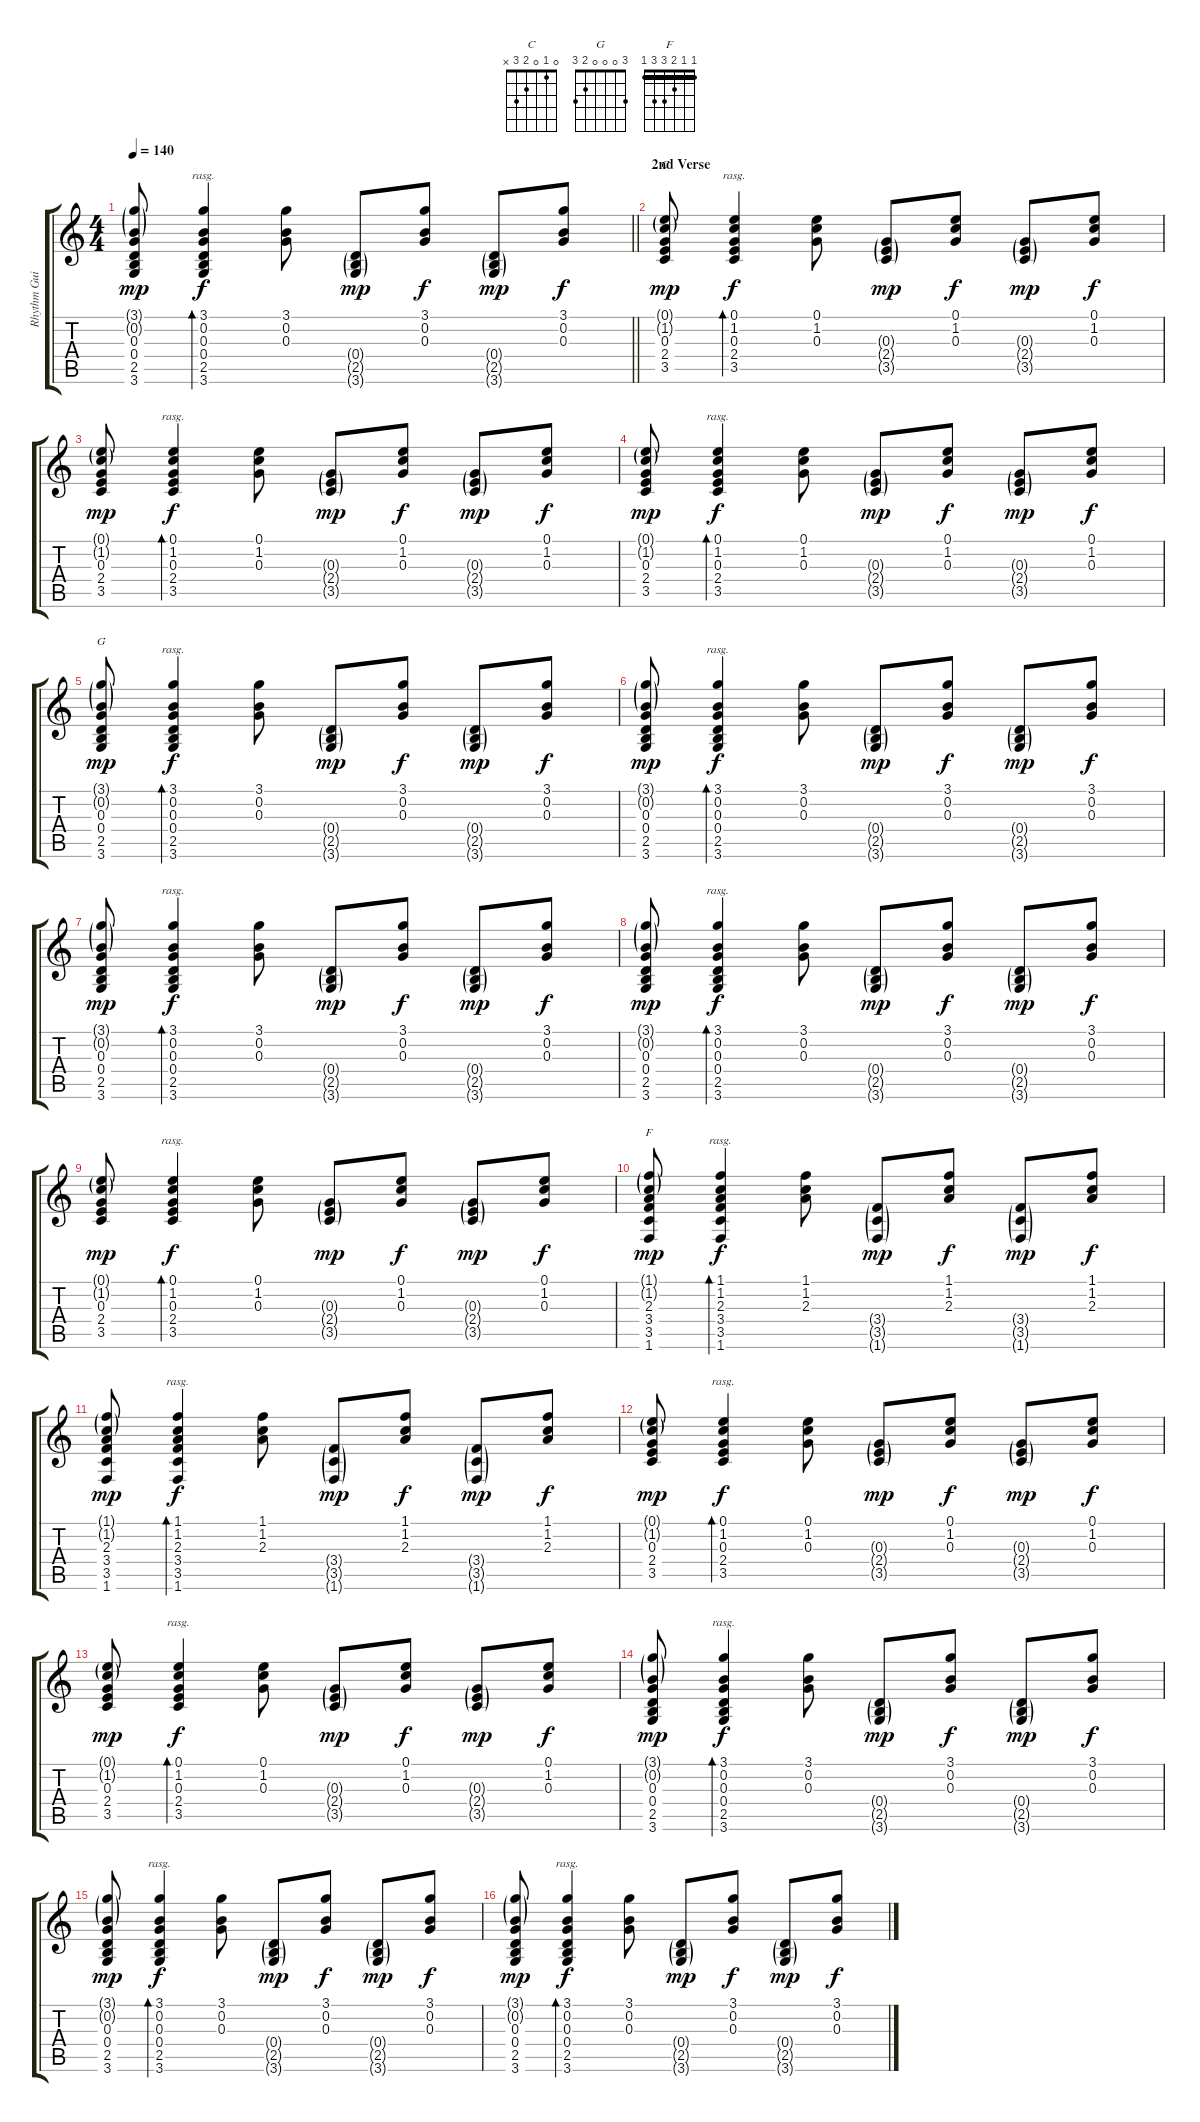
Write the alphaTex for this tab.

\track ("Rhythm Guitar" "Rhythm Gui") {instrument acousticguitarsteel}
\staff {score tabs}
\tuning (E4 B3 G3 D3 A2 E2) {hide}
\chord ("C" 0 1 0 2 3 x)
\chord ("G" 3 0 0 0 2 3)
\chord ("F" 1 1 2 3 3 1) {barre 1}
\ts (4 4)
\tempo 140
\clef g2
\barLineRight lightlight
\ks c
(3.1{g} 0.2{g} 0.3 0.4 2.5 3.6).8{dy mp} (3.1 0.2 0.3 0.4 2.5 3.6).4{bd 240 rasg ii dy f} (3.1 0.2 0.3).8 (0.4{g} 2.5{g} 3.6{g}).8{dy mp} (3.1 0.2 0.3).8{dy f} (0.4{g} 2.5{g} 3.6{g}).8{dy mp} (3.1 0.2 0.3).8{dy f} |
\section ("" "2nd Verse")
(0.1{g} 1.2{g} 0.3 2.4 3.5).8{ch "C" dy mp} (0.1 1.2 0.3 2.4 3.5).4{bd 240 rasg ii dy f} (0.1 1.2 0.3).8 (0.3{g} 2.4{g} 3.5{g}).8{dy mp} (0.1 1.2 0.3).8{dy f} (0.3{g} 2.4{g} 3.5{g}).8{dy mp} (0.1 1.2 0.3).8{dy f} |
(0.1{g} 1.2{g} 0.3 2.4 3.5).8{dy mp} (0.1 1.2 0.3 2.4 3.5).4{bd 240 rasg ii dy f} (0.1 1.2 0.3).8 (0.3{g} 2.4{g} 3.5{g}).8{dy mp} (0.1 1.2 0.3).8{dy f} (0.3{g} 2.4{g} 3.5{g}).8{dy mp} (0.1 1.2 0.3).8{dy f} |
(0.1{g} 1.2{g} 0.3 2.4 3.5).8{dy mp} (0.1 1.2 0.3 2.4 3.5).4{bd 240 rasg ii dy f} (0.1 1.2 0.3).8 (0.3{g} 2.4{g} 3.5{g}).8{dy mp} (0.1 1.2 0.3).8{dy f} (0.3{g} 2.4{g} 3.5{g}).8{dy mp} (0.1 1.2 0.3).8{dy f} |
(3.1{g} 0.2{g} 0.3 0.4 2.5 3.6).8{ch "G" dy mp} (3.1 0.2 0.3 0.4 2.5 3.6).4{bd 240 rasg ii dy f} (3.1 0.2 0.3).8 (0.4{g} 2.5{g} 3.6{g}).8{dy mp} (3.1 0.2 0.3).8{dy f} (0.4{g} 2.5{g} 3.6{g}).8{dy mp} (3.1 0.2 0.3).8{dy f} |
(3.1{g} 0.2{g} 0.3 0.4 2.5 3.6).8{dy mp} (3.1 0.2 0.3 0.4 2.5 3.6).4{bd 240 rasg ii dy f} (3.1 0.2 0.3).8 (0.4{g} 2.5{g} 3.6{g}).8{dy mp} (3.1 0.2 0.3).8{dy f} (0.4{g} 2.5{g} 3.6{g}).8{dy mp} (3.1 0.2 0.3).8{dy f} |
(3.1{g} 0.2{g} 0.3 0.4 2.5 3.6).8{dy mp} (3.1 0.2 0.3 0.4 2.5 3.6).4{bd 240 rasg ii dy f} (3.1 0.2 0.3).8 (0.4{g} 2.5{g} 3.6{g}).8{dy mp} (3.1 0.2 0.3).8{dy f} (0.4{g} 2.5{g} 3.6{g}).8{dy mp} (3.1 0.2 0.3).8{dy f} |
(3.1{g} 0.2{g} 0.3 0.4 2.5 3.6).8{dy mp} (3.1 0.2 0.3 0.4 2.5 3.6).4{bd 240 rasg ii dy f} (3.1 0.2 0.3).8 (0.4{g} 2.5{g} 3.6{g}).8{dy mp} (3.1 0.2 0.3).8{dy f} (0.4{g} 2.5{g} 3.6{g}).8{dy mp} (3.1 0.2 0.3).8{dy f} |
(0.1{g} 1.2{g} 0.3 2.4 3.5).8{dy mp} (0.1 1.2 0.3 2.4 3.5).4{bd 240 rasg ii dy f} (0.1 1.2 0.3).8 (0.3{g} 2.4{g} 3.5{g}).8{dy mp} (0.1 1.2 0.3).8{dy f} (0.3{g} 2.4{g} 3.5{g}).8{dy mp} (0.1 1.2 0.3).8{dy f} |
(1.1{g} 1.2{g} 2.3 3.4 3.5 1.6).8{ch "F" dy mp} (1.1 1.2 2.3 3.4 3.5 1.6).4{bd 240 rasg ii dy f} (1.1 1.2 2.3).8 (3.4{g} 3.5{g} 1.6{g}).8{dy mp} (1.1 1.2 2.3).8{dy f} (3.4{g} 3.5{g} 1.6{g}).8{dy mp} (1.1 1.2 2.3).8{dy f} |
(1.1{g} 1.2{g} 2.3 3.4 3.5 1.6).8{dy mp} (1.1 1.2 2.3 3.4 3.5 1.6).4{bd 240 rasg ii dy f} (1.1 1.2 2.3).8 (3.4{g} 3.5{g} 1.6{g}).8{dy mp} (1.1 1.2 2.3).8{dy f} (3.4{g} 3.5{g} 1.6{g}).8{dy mp} (1.1 1.2 2.3).8{dy f} |
(0.1{g} 1.2{g} 0.3 2.4 3.5).8{dy mp} (0.1 1.2 0.3 2.4 3.5).4{bd 240 rasg ii dy f} (0.1 1.2 0.3).8 (0.3{g} 2.4{g} 3.5{g}).8{dy mp} (0.1 1.2 0.3).8{dy f} (0.3{g} 2.4{g} 3.5{g}).8{dy mp} (0.1 1.2 0.3).8{dy f} |
(0.1{g} 1.2{g} 0.3 2.4 3.5).8{dy mp} (0.1 1.2 0.3 2.4 3.5).4{bd 240 rasg ii dy f} (0.1 1.2 0.3).8 (0.3{g} 2.4{g} 3.5{g}).8{dy mp} (0.1 1.2 0.3).8{dy f} (0.3{g} 2.4{g} 3.5{g}).8{dy mp} (0.1 1.2 0.3).8{dy f} |
(3.1{g} 0.2{g} 0.3 0.4 2.5 3.6).8{dy mp} (3.1 0.2 0.3 0.4 2.5 3.6).4{bd 240 rasg ii dy f} (3.1 0.2 0.3).8 (0.4{g} 2.5{g} 3.6{g}).8{dy mp} (3.1 0.2 0.3).8{dy f} (0.4{g} 2.5{g} 3.6{g}).8{dy mp} (3.1 0.2 0.3).8{dy f} |
(3.1{g} 0.2{g} 0.3 0.4 2.5 3.6).8{dy mp} (3.1 0.2 0.3 0.4 2.5 3.6).4{bd 240 rasg ii dy f} (3.1 0.2 0.3).8 (0.4{g} 2.5{g} 3.6{g}).8{dy mp} (3.1 0.2 0.3).8{dy f} (0.4{g} 2.5{g} 3.6{g}).8{dy mp} (3.1 0.2 0.3).8{dy f} |
(3.1{g} 0.2{g} 0.3 0.4 2.5 3.6).8{dy mp} (3.1 0.2 0.3 0.4 2.5 3.6).4{bd 240 rasg ii dy f} (3.1 0.2 0.3).8 (0.4{g} 2.5{g} 3.6{g}).8{dy mp} (3.1 0.2 0.3).8{dy f} (0.4{g} 2.5{g} 3.6{g}).8{dy mp} (3.1 0.2 0.3).8{dy f}
